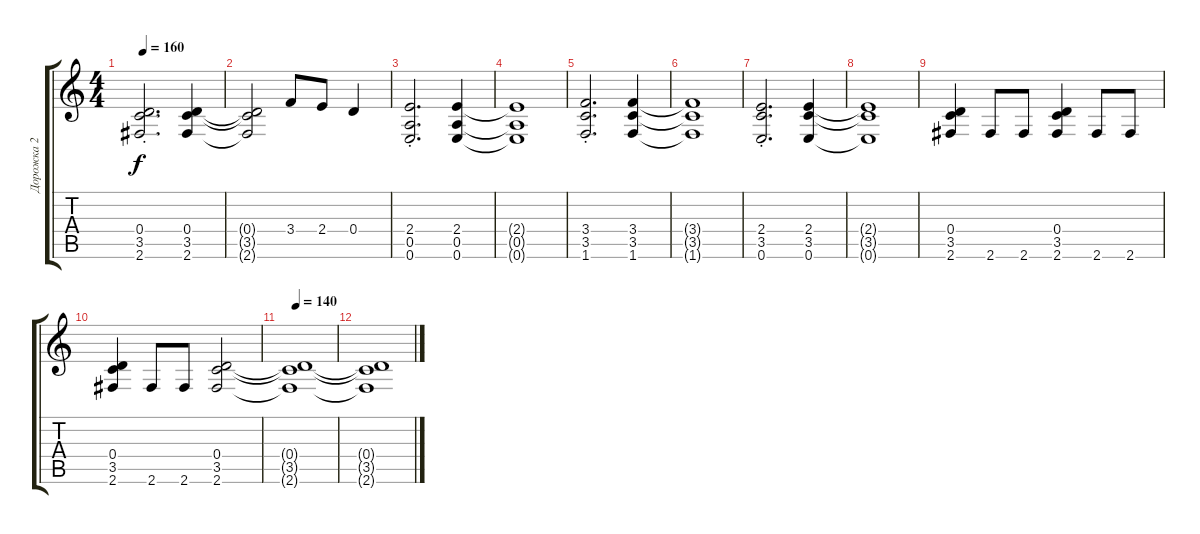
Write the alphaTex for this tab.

\track ("Дорожка 2" "Дорожка 2") {instrument distortionguitar}
\staff {score tabs}
\tuning (E4 B3 G3 D3 A2 E2) {hide}
\ts (4 4)
\tempo 160
\clef g2
\ks c
(0.4{st} 3.5{st} 2.6{st}).2{d dy f} (0.4 3.5 2.6).4 |
(0.4{t} 3.5{t} 2.6{t}).2 3.4.8 2.4.8 0.4.4 |
(2.4{st} 0.5{st} 0.6{st}).2{d} (2.4 0.5 0.6).4 |
(2.4{t} 0.5{t} 0.6{t}).1 |
(3.4{st} 3.5{st} 1.6{st}).2{d} (3.4 3.5 1.6).4 |
(3.4{t} 3.5{t} 1.6{t}).1 |
(2.4{st} 3.5{st} 0.6{st}).2{d} (2.4 3.5 0.6).4 |
(2.4{t} 3.5{t} 0.6{t}).1 |
(0.4 3.5 2.6).4 2.6.8 2.6.8 (0.4 3.5 2.6).4 2.6.8 2.6.8 |
(0.4 3.5 2.6).4 2.6.8 2.6.8 (0.4 3.5 2.6).2{volume 0} |
\tempo 140
(0.4{t} 3.5{t} 2.6{t}).1 |
(0.4{t} 3.5{t} 2.6{t}).1
